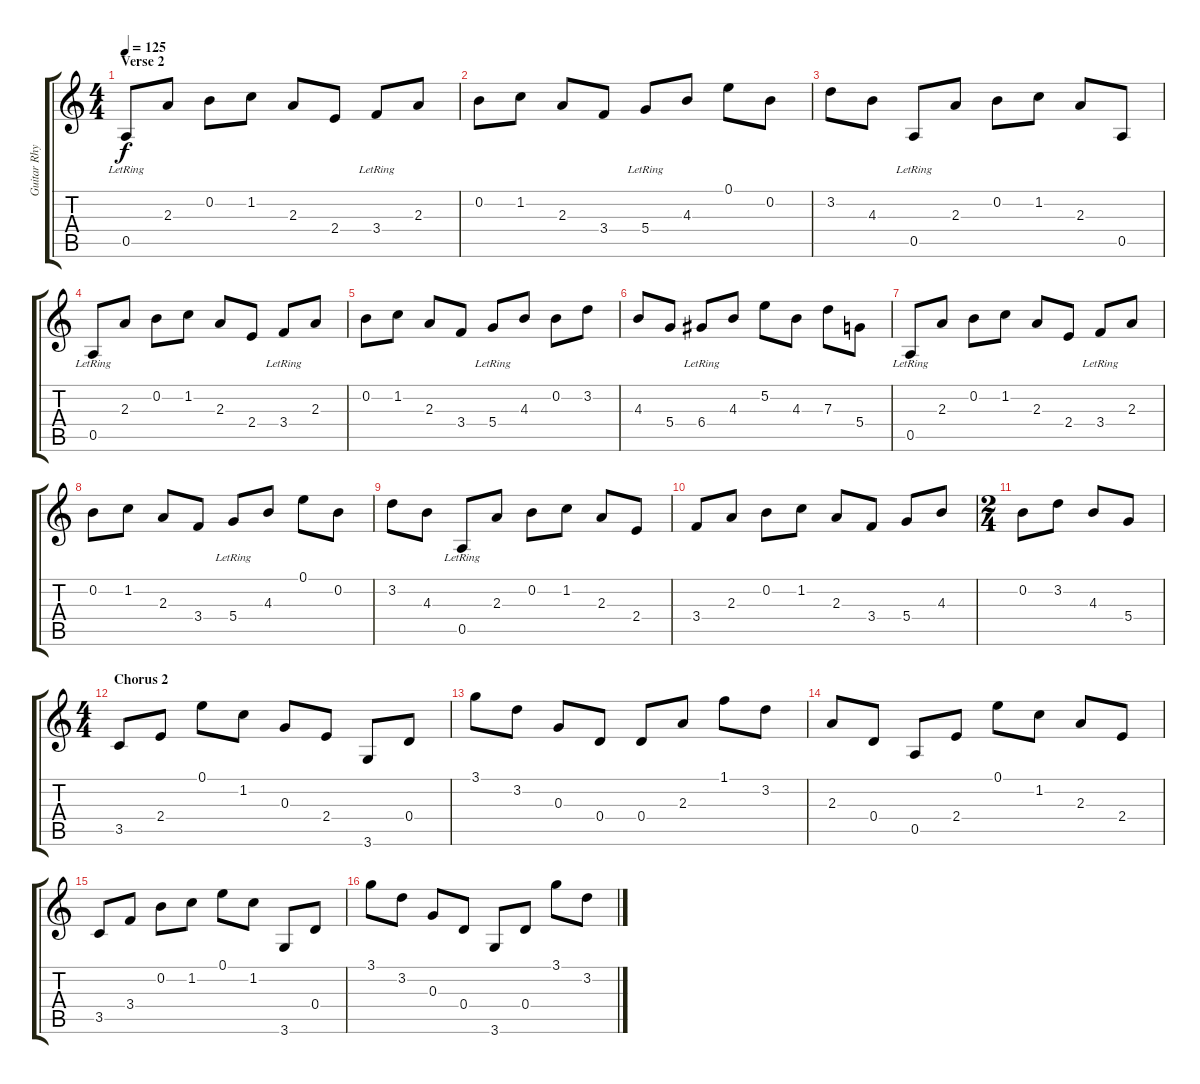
\track ("Guitar Rhythm 1" "Guitar Rhy") {instrument acousticguitarsteel}
\staff {score tabs}
\tuning (E4 B3 G3 D3 A2 E2) {hide}
\ts (4 4)
\section ("" "Verse 2")
\tempo 125
\clef g2
\ks c
0.5{lr}.8{dy f} 2.3.8 0.2.8 1.2.8 2.3.8 2.4.8 3.4{lr}.8 2.3.8 |
0.2.8 1.2.8 2.3.8 3.4.8 5.4{lr}.8 4.3.8 0.1.8 0.2.8 |
3.2.8 4.3.8 0.5{lr}.8 2.3.8 0.2.8 1.2.8 2.3.8 0.5.8 |
0.5{lr}.8 2.3.8 0.2.8 1.2.8 2.3.8 2.4.8 3.4{lr}.8 2.3.8 |
0.2.8 1.2.8 2.3.8 3.4.8 5.4{lr}.8 4.3.8 0.2.8 3.2.8 |
4.3.8 5.4.8 6.4{lr}.8 4.3.8 5.2.8 4.3.8 7.3.8 5.4.8 |
0.5{lr}.8 2.3.8 0.2.8 1.2.8 2.3.8 2.4.8 3.4{lr}.8 2.3.8 |
0.2.8 1.2.8 2.3.8 3.4.8 5.4{lr}.8 4.3.8 0.1.8 0.2.8 |
3.2.8 4.3.8 0.5{lr}.8 2.3.8 0.2.8 1.2.8 2.3.8 2.4.8 |
3.4.8 2.3.8 0.2.8 1.2.8 2.3.8 3.4.8 5.4.8 4.3.8 |
\ts (2 4)
0.2.8 3.2.8 4.3.8 5.4.8 |
\ts (4 4)
\section ("" "Chorus 2")
3.5.8 2.4.8 0.1.8 1.2.8 0.3.8 2.4.8 3.6.8 0.4.8 |
3.1.8 3.2.8 0.3.8 0.4.8 0.4.8 2.3.8 1.1.8 3.2.8 |
2.3.8 0.4.8 0.5.8 2.4.8 0.1.8 1.2.8 2.3.8 2.4.8 |
3.5.8 3.4.8 0.2.8 1.2.8 0.1.8 1.2.8 3.6.8 0.4.8 |
3.1.8 3.2.8 0.3.8 0.4.8 3.6.8 0.4.8 3.1.8 3.2.8
